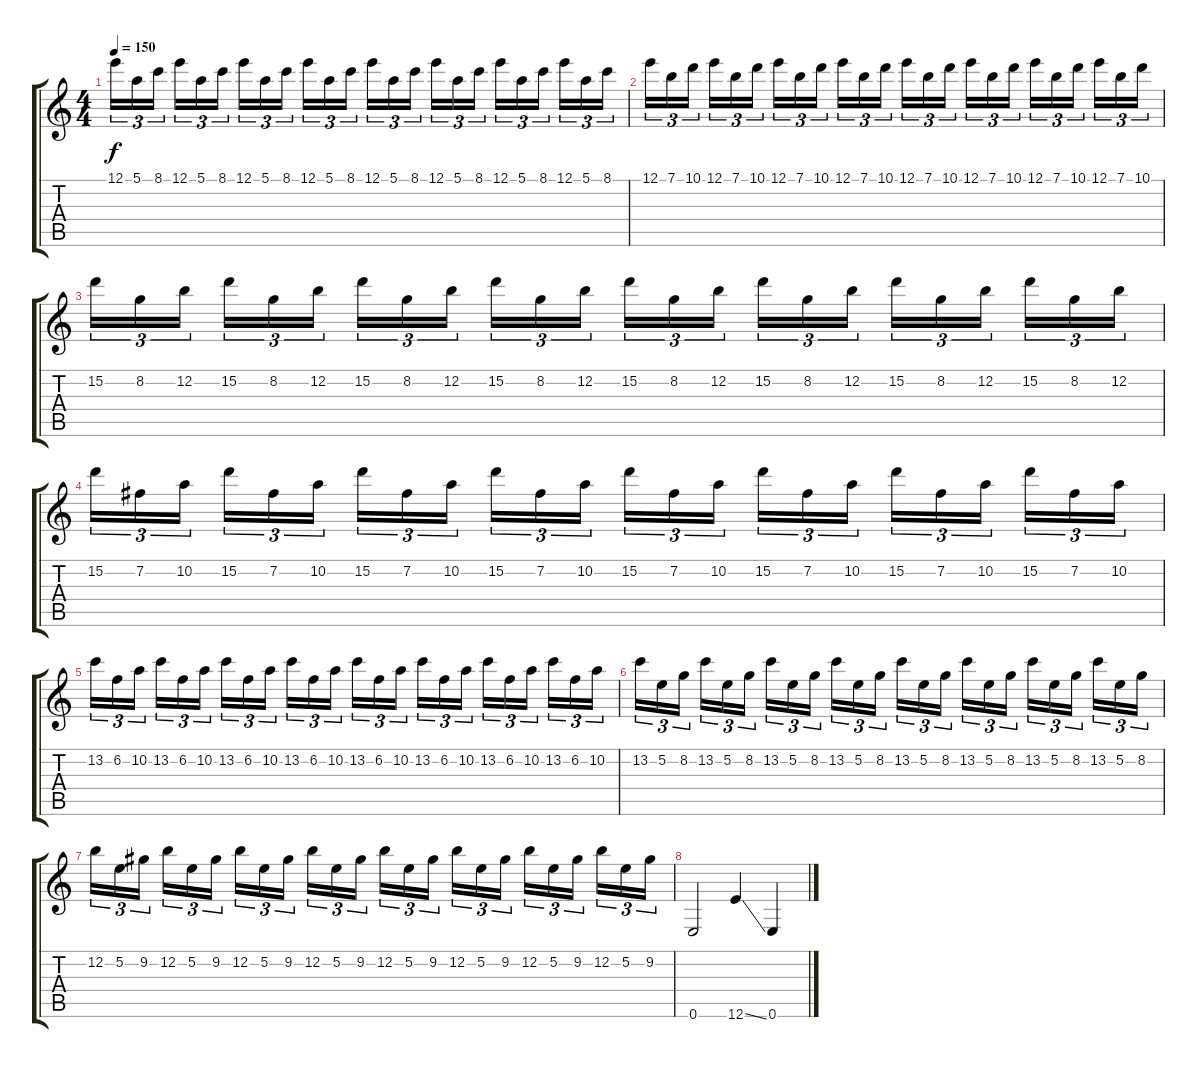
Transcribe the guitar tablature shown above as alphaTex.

\track "" {instrument distortionguitar}
\staff {score tabs}
\tuning (E4 B3 G3 D3 A2 E2) {hide}
\ts (4 4)
\tempo 150
\clef g2
\ks c
12.1.16{tu (3 2) dy f} 5.1.16{tu (3 2)} 8.1.16{tu (3 2) beam splitsecondary} 12.1.16{tu (3 2)} 5.1.16{tu (3 2)} 8.1.16{tu (3 2)} 12.1.16{tu (3 2)} 5.1.16{tu (3 2)} 8.1.16{tu (3 2) beam splitsecondary} 12.1.16{tu (3 2)} 5.1.16{tu (3 2)} 8.1.16{tu (3 2)} 12.1.16{tu (3 2)} 5.1.16{tu (3 2)} 8.1.16{tu (3 2) beam splitsecondary} 12.1.16{tu (3 2)} 5.1.16{tu (3 2)} 8.1.16{tu (3 2)} 12.1.16{tu (3 2)} 5.1.16{tu (3 2)} 8.1.16{tu (3 2) beam splitsecondary} 12.1.16{tu (3 2)} 5.1.16{tu (3 2)} 8.1.16{tu (3 2)} |
12.1.16{tu (3 2)} 7.1.16{tu (3 2)} 10.1.16{tu (3 2) beam splitsecondary} 12.1.16{tu (3 2)} 7.1.16{tu (3 2)} 10.1.16{tu (3 2)} 12.1.16{tu (3 2)} 7.1.16{tu (3 2)} 10.1.16{tu (3 2) beam splitsecondary} 12.1.16{tu (3 2)} 7.1.16{tu (3 2)} 10.1.16{tu (3 2)} 12.1.16{tu (3 2)} 7.1.16{tu (3 2)} 10.1.16{tu (3 2) beam splitsecondary} 12.1.16{tu (3 2)} 7.1.16{tu (3 2)} 10.1.16{tu (3 2)} 12.1.16{tu (3 2)} 7.1.16{tu (3 2)} 10.1.16{tu (3 2) beam splitsecondary} 12.1.16{tu (3 2)} 7.1.16{tu (3 2)} 10.1.16{tu (3 2)} |
15.2.16{tu (3 2)} 8.2.16{tu (3 2)} 12.2.16{tu (3 2) beam splitsecondary} 15.2.16{tu (3 2)} 8.2.16{tu (3 2)} 12.2.16{tu (3 2)} 15.2.16{tu (3 2)} 8.2.16{tu (3 2)} 12.2.16{tu (3 2) beam splitsecondary} 15.2.16{tu (3 2)} 8.2.16{tu (3 2)} 12.2.16{tu (3 2)} 15.2.16{tu (3 2)} 8.2.16{tu (3 2)} 12.2.16{tu (3 2) beam splitsecondary} 15.2.16{tu (3 2)} 8.2.16{tu (3 2)} 12.2.16{tu (3 2)} 15.2.16{tu (3 2)} 8.2.16{tu (3 2)} 12.2.16{tu (3 2) beam splitsecondary} 15.2.16{tu (3 2)} 8.2.16{tu (3 2)} 12.2.16{tu (3 2)} |
15.2.16{tu (3 2)} 7.2.16{tu (3 2)} 10.2.16{tu (3 2) beam splitsecondary} 15.2.16{tu (3 2)} 7.2.16{tu (3 2)} 10.2.16{tu (3 2)} 15.2.16{tu (3 2)} 7.2.16{tu (3 2)} 10.2.16{tu (3 2) beam splitsecondary} 15.2.16{tu (3 2)} 7.2.16{tu (3 2)} 10.2.16{tu (3 2)} 15.2.16{tu (3 2)} 7.2.16{tu (3 2)} 10.2.16{tu (3 2) beam splitsecondary} 15.2.16{tu (3 2)} 7.2.16{tu (3 2)} 10.2.16{tu (3 2)} 15.2.16{tu (3 2)} 7.2.16{tu (3 2)} 10.2.16{tu (3 2) beam splitsecondary} 15.2.16{tu (3 2)} 7.2.16{tu (3 2)} 10.2.16{tu (3 2)} |
13.2.16{tu (3 2)} 6.2.16{tu (3 2)} 10.2.16{tu (3 2) beam splitsecondary} 13.2.16{tu (3 2)} 6.2.16{tu (3 2)} 10.2.16{tu (3 2)} 13.2.16{tu (3 2)} 6.2.16{tu (3 2)} 10.2.16{tu (3 2) beam splitsecondary} 13.2.16{tu (3 2)} 6.2.16{tu (3 2)} 10.2.16{tu (3 2)} 13.2.16{tu (3 2)} 6.2.16{tu (3 2)} 10.2.16{tu (3 2) beam splitsecondary} 13.2.16{tu (3 2)} 6.2.16{tu (3 2)} 10.2.16{tu (3 2)} 13.2.16{tu (3 2)} 6.2.16{tu (3 2)} 10.2.16{tu (3 2) beam splitsecondary} 13.2.16{tu (3 2)} 6.2.16{tu (3 2)} 10.2.16{tu (3 2)} |
13.2.16{tu (3 2)} 5.2.16{tu (3 2)} 8.2.16{tu (3 2) beam splitsecondary} 13.2.16{tu (3 2)} 5.2.16{tu (3 2)} 8.2.16{tu (3 2)} 13.2.16{tu (3 2)} 5.2.16{tu (3 2)} 8.2.16{tu (3 2) beam splitsecondary} 13.2.16{tu (3 2)} 5.2.16{tu (3 2)} 8.2.16{tu (3 2)} 13.2.16{tu (3 2)} 5.2.16{tu (3 2)} 8.2.16{tu (3 2) beam splitsecondary} 13.2.16{tu (3 2)} 5.2.16{tu (3 2)} 8.2.16{tu (3 2)} 13.2.16{tu (3 2)} 5.2.16{tu (3 2)} 8.2.16{tu (3 2) beam splitsecondary} 13.2.16{tu (3 2)} 5.2.16{tu (3 2)} 8.2.16{tu (3 2)} |
12.2.16{tu (3 2)} 5.2.16{tu (3 2)} 9.2.16{tu (3 2) beam splitsecondary} 12.2.16{tu (3 2)} 5.2.16{tu (3 2)} 9.2.16{tu (3 2)} 12.2.16{tu (3 2)} 5.2.16{tu (3 2)} 9.2.16{tu (3 2) beam splitsecondary} 12.2.16{tu (3 2)} 5.2.16{tu (3 2)} 9.2.16{tu (3 2)} 12.2.16{tu (3 2)} 5.2.16{tu (3 2)} 9.2.16{tu (3 2) beam splitsecondary} 12.2.16{tu (3 2)} 5.2.16{tu (3 2)} 9.2.16{tu (3 2)} 12.2.16{tu (3 2)} 5.2.16{tu (3 2)} 9.2.16{tu (3 2) beam splitsecondary} 12.2.16{tu (3 2)} 5.2.16{tu (3 2)} 9.2.16{tu (3 2)} |
0.6.2 12.6{ss}.4 0.6.4
